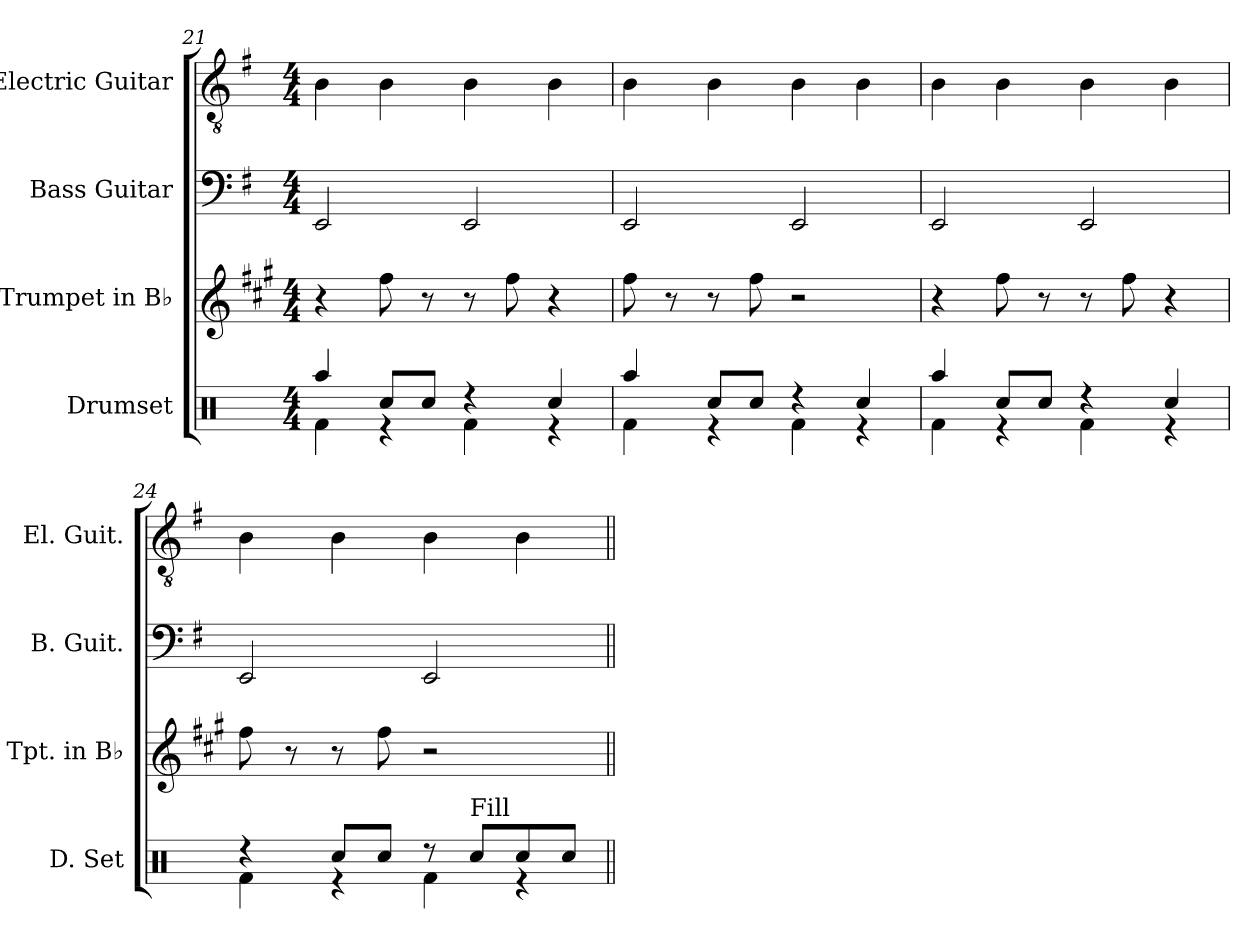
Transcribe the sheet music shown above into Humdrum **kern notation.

**kern	**kern	**kern	**kern
*part4	*part3	*part2	*part1
*staff4	*staff3	*staff2	*staff1
*I"Drumset	*I"Trumpet in B♭	*I"Bass Guitar	*I"Electric Guitar
*I'D. Set	*I'Tpt. in B♭	*I'B. Guit.	*I'El. Guit.
*clefX	*clefG2	*clefF4	*clefGv2
*	*ITrd1c2	*ITrd7c12	*
*k[]	*k[f#]	*k[f#]	*k[f#]
*M4/4	*M4/4	*M4/4	*M4/4
=21	=21	=21	=21
*^	*	*	*
4Raa/	4Rf\	4r	2EEE/	4B
8Rcc/L	4r	8ee\	.	4B
8Rcc/J	.	8r	.	.
4r	4Rf\	8r	2EEE/	4B
.	.	8ee\	.	.
4Rcc/	4r	4r	.	4B
=22	=22	=22	=22	=22
4Raa/	4Rf\	8ee\	2EEE/	4B
.	.	8r	.	.
8Rcc/L	4r	8r	.	4B
8Rcc/J	.	8ee\	.	.
4r	4Rf\	2r	2EEE/	4B
4Rcc/	4r	.	.	4B
=23	=23	=23	=23	=23
4Raa/	4Rf\	4r	2EEE/	4B
8Rcc/L	4r	8ee\	.	4B
8Rcc/J	.	8r	.	.
4r	4Rf\	8r	2EEE/	4B
.	.	8ee\	.	.
4Rcc/	4r	4r	.	4B
=24	=24	=24	=24	=24
4r	4Rf\	8ee\	2EEE/	4B
.	.	8r	.	.
8Rcc/L	4r	8r	.	4B
8Rcc/J	.	8ee\	.	.
8r	4Rf\	2r	2EEE/	4B
!LO:TX:a:t=Fill	!	!	!	!
8Rcc/L	.	.	.	.
8Rcc/	4r	.	.	4B
8Rcc/J	.	.	.	.
*v	*v	*	*	*
=||	=||	=||	=||
*-	*-	*-	*-
